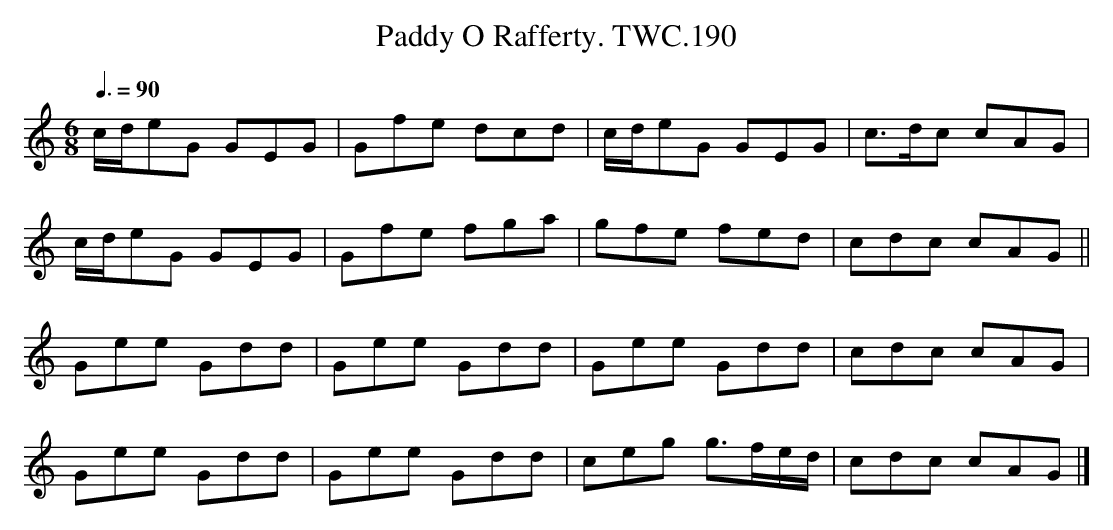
X:1
T:Paddy O Rafferty. TWC.190
M:6/8
L:1/8
Q:3/8=90
K:C
c/d/eG GEG | Gfe dcd | c/d/eG GEG | c>dc cAG |
c/d/eG GEG | Gfe fga | gfe fed | cdc cAG ||
Gee Gdd | Gee Gdd | Gee Gdd | cdc cAG |
Gee Gdd | Gee Gdd | ceg g>fe/d/ | cdc cAG |]
